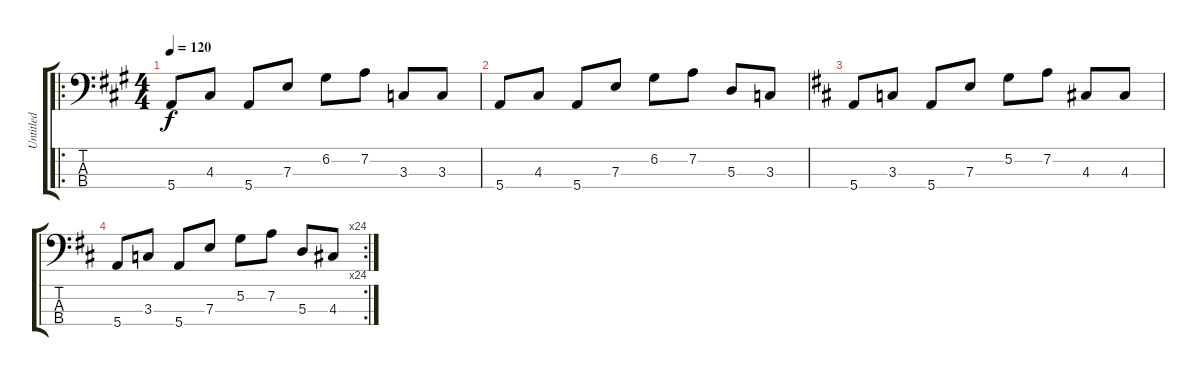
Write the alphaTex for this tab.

\track ("Untitled" "Untitled") {instrument electricbassfinger}
\staff {score tabs}
\tuning (G2 D2 A1 E1) {hide}
\ro
\ts (4 4)
\tempo 120
\clef f4
\ks a
5.4.8{dy f instrument electricbassfinger} 4.3.8 5.4.8 7.3.8 6.2.8 7.2.8 3.3.8 3.3.8 |
5.4.8 4.3.8 5.4.8 7.3.8 6.2.8 7.2.8 5.3.8 3.3.8 |
\ks d
5.4.8 3.3.8 5.4.8 7.3.8 5.2.8 7.2.8 4.3.8 4.3.8 |
\rc 24
5.4.8 3.3.8 5.4.8 7.3.8 5.2.8 7.2.8 5.3.8 4.3.8
